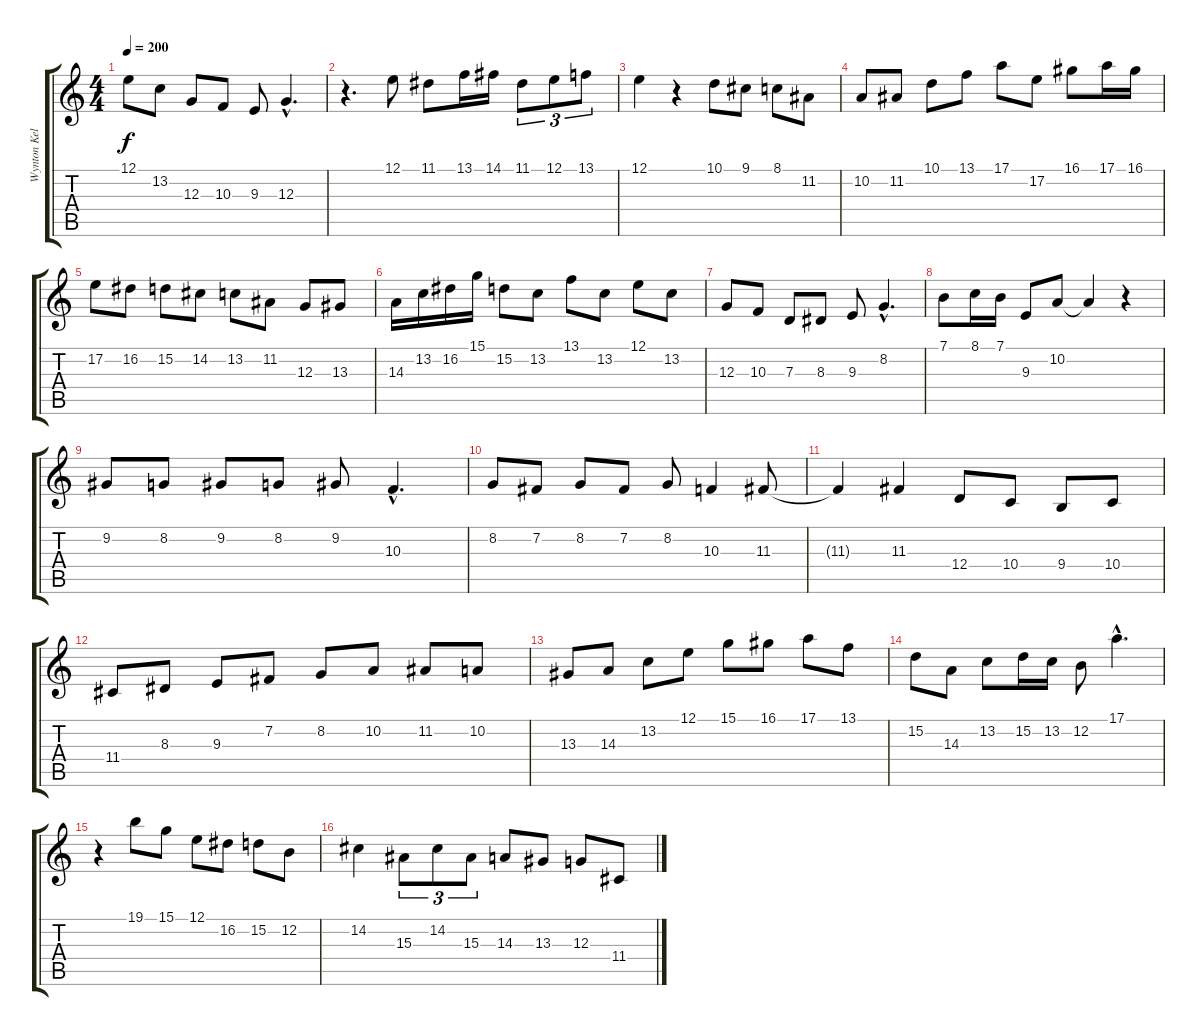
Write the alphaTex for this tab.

\track ("Wynton Kelly" "Wynton Kel") {instrument electricgrandpiano}
\staff {score tabs}
\tuning (E4 B3 G3 D3 A2 E2) {hide}
\ts (4 4)
\tempo 200
\clef g2
\ks aminor
12.1.8{dy f} 13.2.8 12.3.8 10.3.8 9.3.8 12.3{hac}.4{d} |
r.4{d} 12.1.8 11.1.8 13.1.16 14.1.16 11.1.8{tu (3 2)} 12.1.8{tu (3 2)} 13.1.8{tu (3 2)} |
12.1.4 r.4 10.1.8 9.1.8 8.1.8 11.2.8 |
10.2.8 11.2.8 10.1.8 13.1.8 17.1.8 17.2.8 16.1.8 17.1.16 16.1.16 |
17.2.8 16.2.8 15.2.8 14.2.8 13.2.8 11.2.8 12.3.8 13.3.8 |
14.3.16 13.2.16 16.2.16 15.1.16 15.2.8 13.2.8 13.1.8 13.2.8 12.1.8 13.2.8 |
12.3.8 10.3.8 7.3.8 8.3.8 9.3.8 8.2{hac}.4{d} |
7.1.8 8.1.16 7.1.16 9.3.8 10.2.8 10.2{t}.4 r.4 |
9.2.8 8.2.8 9.2.8 8.2.8 9.2.8 10.3{hac}.4{d} |
8.2.8 7.2.8 8.2.8 7.2.8 8.2.8 10.3.4 11.3.8 |
11.3{t}.4 11.3.4 12.4.8 10.4.8 9.4.8 10.4.8 |
11.4.8 8.3.8 9.3.8 7.2.8 8.2.8 10.2.8 11.2.8 10.2.8 |
13.3.8 14.3.8 13.2.8 12.1.8 15.1.8 16.1.8 17.1.8 13.1.8 |
15.2.8 14.3.8 13.2.8 15.2.16 13.2.16 12.2.8 17.1{hac}.4{d} |
r.4 19.1.8 15.1.8 12.1.8 16.2.8 15.2.8 12.2.8 |
14.2.4 15.3.8{tu (3 2)} 14.2.8{tu (3 2)} 15.3.8{tu (3 2)} 14.3.8 13.3.8 12.3.8 11.4.8
